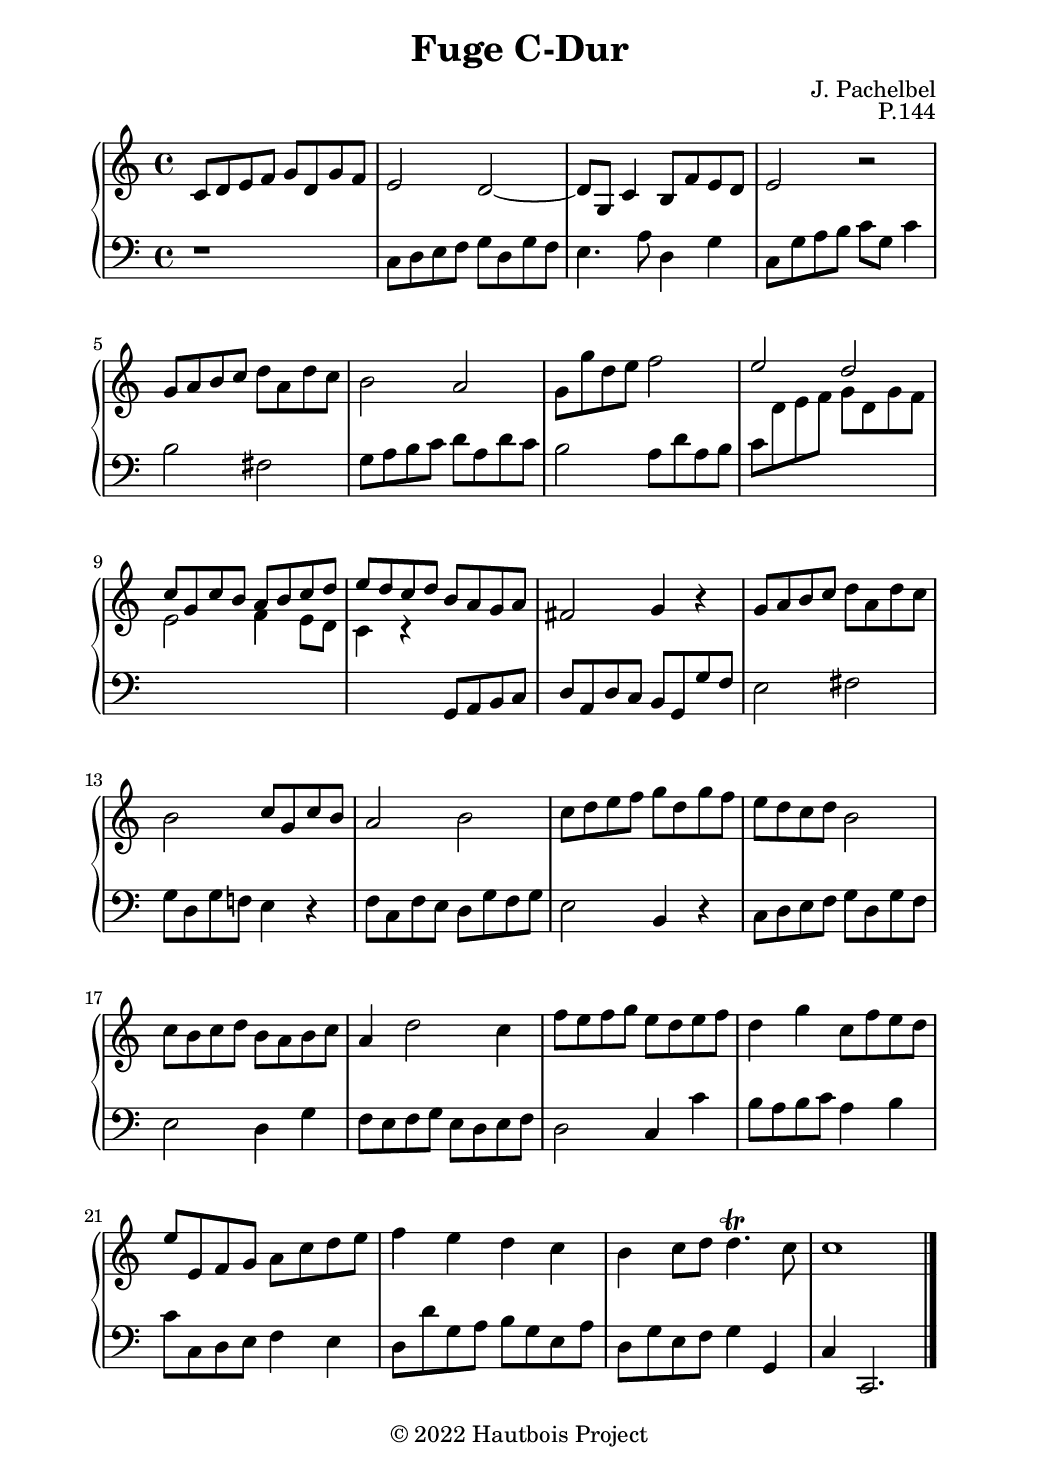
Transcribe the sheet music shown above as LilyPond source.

%! Title: Fugue C-Dur
%! Subtitle: P.144
%! Subsubtitle:
%! Type: final
%! Status: done
%! Remark:

\version "2.22.1"
%% Generated by lilypond-book
%% Options: [exampleindent=10.16\mm,indent=0\mm,line-width=14.5\cm,noragged-right,papersize=a5,quote]
%\include "lilypond-book-preamble.ly"
\include "italiano.ly"

%****************************************************************
% Start cut-&-pastable-section

%****************************************************************

\paper {
  % Set paper
  #(set-paper-size "b5")
  indent = 0\mm
  line-width = 145\mm
  ragged-right = ##f
  line-width = #(- line-width (* mm 3.000000) (* mm 1))
}

\layout {
  
}

%*****************************************
%  Set Header
%*****************************************
\header {
  title = "Fuge C-Dur"
  subtitle = ""
  subsubtitle = ""
  composer = "J. Pachelbel"
  opus = "P.144"
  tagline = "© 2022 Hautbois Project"
}

%*****************************************
% Start Voice
% Write the voices here
%*****************************************
MyMeter = \time 4/4
MyKey = \key do \major
MyTempo = \tempo "Adante" 4 = 76
PieceName = ""

VoiceI = \relative do' {
  %bar 1 - 4
  do8 re mi fa sol re sol fa |
  mi2 re2~ |
  re8 sol,8 do4 si8 fa' mi re |
  mi2 r2 |
  
  %bar 5 - 8
  sol8 la si do re la re do |
  si2 la2 |
  sol8 sol' re mi fa2 |
  \stemUp mi2 re2 |
  
  %bar 9 - 12
  do8 sol do si la si do re |
  mi re do re \stemNeutral si la sol la |
  fad2 sol4 r4 |
  sol8 la si do re la re do |
  
  %bar 13 - 16
  si2 do8 sol do si |
  la2 si2 |
  do8 re mi fa sol re sol fa |
  mi re do re si2 |
  
  %bar 17 - 20
  do8 si do re si la si do |
  la4 re2 do4 |
  fa8 mi fa sol mi re mi fa |
  re4 sol do,8 fa mi re |
  
  %bar 21 - 24
  mi mi, fa sol la do re mi |
  fa4 mi re do |
  si do8 re re4.\trill do8 |
  do1 |
  
  \bar "|."
}

VoiceII = \relative do {
  %bar 1 - 4
  r1 |
  do8 re mi fa sol re sol fa |
  mi4. la8 re,4 sol |
  do,8 sol' la si do sol do4 |
  
  %bar 5 - 8
  si2 fad2 |
  sol8 la si do re la re do |
  si2 la8 re la si |
  do 
  \change Staff = up
  \stemDown
  re mi fa sol re sol fa |
  
  %bar 9 - 12
  mi2 fa4 mi8 re |
  do4 r4 \change Staff = down
  \stemNeutral sol,8 la si do |
  re la re do si sol sol' fa |
  mi2 fad2 |
  
  %bar 13 - 16
  sol8 re sol fa! mi4 r4 |
  fa8 do fa mi re sol fa sol |
  mi2 si4 r4 |
  do8 re mi fa sol re sol fa |
  
  %bar 17 - 20
  mi2 re4 sol |
  fa8 mi fa sol mi re mi fa |
  re2 do4 do' |
  si8 la si do la4 si |
  
  %bar 21 - 24
  do8 do, re mi fa4 mi |
  re8 re' sol, la si sol mi la |
  re, sol mi fa sol4 sol, |
  do do,2. |
  
  \bar "|."
}

%*****************************************
%  Start Score
%*****************************************

%\markup { \vspace #1 }
\score {
  \header {
  %piece = \PieceName
  }
  \new PianoStaff <<
  \new Staff = "up" {
    \clef "treble"
    \MyKey
    \MyMeter
    %\MyTempo
    \VoiceI
  }
  \new Staff = "down" { 
    \clef "bass"
    \MyKey
    \MyMeter
    \VoiceII
  }
  >>
}



